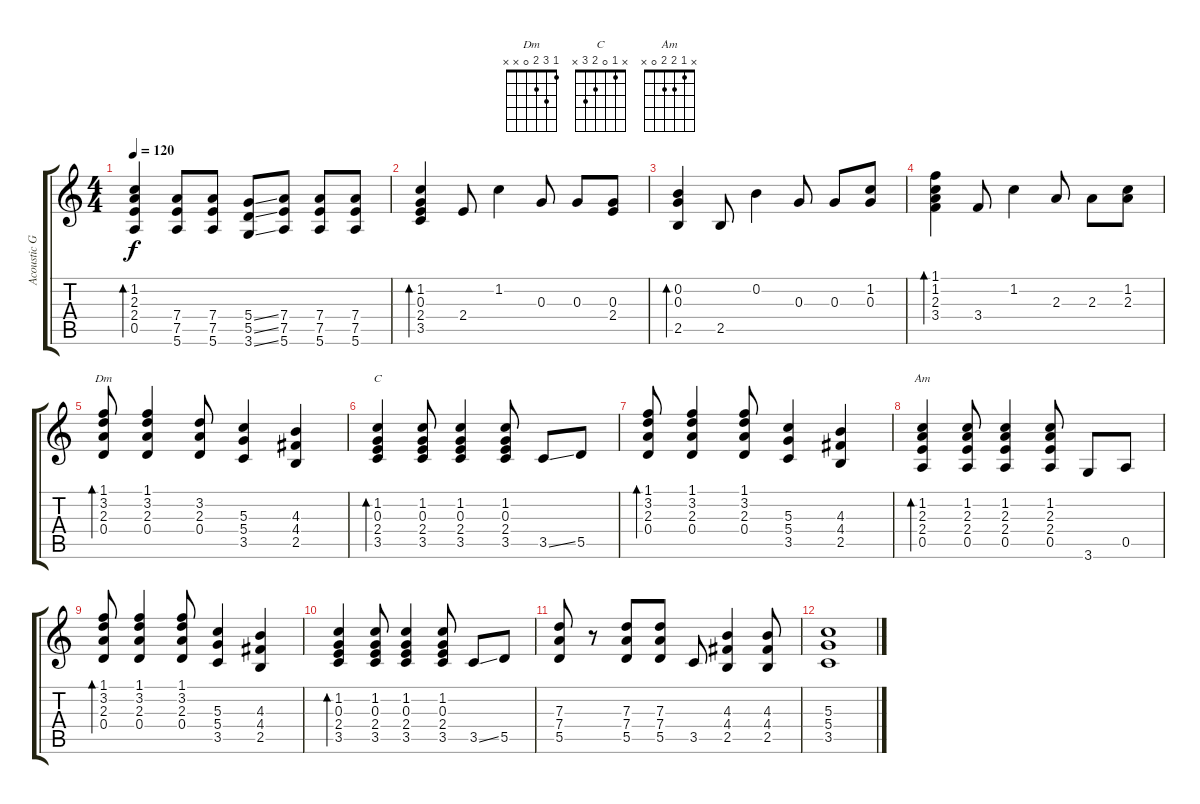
\track ("Acoustic Guitar 1" "Acoustic G") {instrument acousticguitarsteel}
\staff {score tabs}
\tuning (E4 B3 G3 D3 A2 E2) {hide}
\chord ("Dm" 1 3 2 0 x x)
\chord ("C" x 1 0 2 3 x)
\chord ("Am" x 1 2 2 0 x)
\ts (4 4)
\tempo 120
\clef g2
\ks c
(1.2 2.3 2.4 0.5).4{bd 120 dy f} (7.4 7.5 5.6).8 (7.4 7.5 5.6).8 (5.4{ss} 5.5{ss} 3.6{ss}).8 (7.4 7.5 5.6).8 (7.4 7.5 5.6).8 (7.4 7.5 5.6).8 |
(1.2 0.3 2.4 3.5).4{bd 120} 2.4.8 1.2.4 0.3.8 0.3.8 (0.3 2.4).8 |
(0.2 0.3 2.5).4{bd 120} 2.5.8 0.2.4 0.3.8 0.3.8 (1.2 0.3).8 |
(1.1 1.2 2.3 3.4).4{bd 120} 3.4.8 1.2.4 2.3.8 2.3.8 (1.2 2.3).8 |
(1.1 3.2 2.3 0.4).8{bd 60 ch "Dm"} (1.1 3.2 2.3 0.4).4 (3.2 2.3 0.4).8 (5.3 5.4 3.5).4 (4.3 4.4 2.5).4 |
(1.2 0.3 2.4 3.5).4{bd 60 ch "C"} (1.2 0.3 2.4 3.5).8 (1.2 0.3 2.4 3.5).4 (1.2 0.3 2.4 3.5).8 3.5{ss}.8 5.5.8 |
(1.1 3.2 2.3 0.4).8{bd 120} (1.1 3.2 2.3 0.4).4 (1.1 3.2 2.3 0.4).8 (5.3 5.4 3.5).4 (4.3 4.4 2.5).4 |
(1.2 2.3 2.4 0.5).4{bd 120 ch "Am"} (1.2 2.3 2.4 0.5).8 (1.2 2.3 2.4 0.5).4 (1.2 2.3 2.4 0.5).8 3.6.8 0.5.8 |
(1.1 3.2 2.3 0.4).8{bd 120} (1.1 3.2 2.3 0.4).4 (1.1 3.2 2.3 0.4).8 (5.3 5.4 3.5).4 (4.3 4.4 2.5).4 |
(1.2 0.3 2.4 3.5).4{bd 120} (1.2 0.3 2.4 3.5).8 (1.2 0.3 2.4 3.5).4 (1.2 0.3 2.4 3.5).8 3.5{ss}.8 5.5.8 |
(7.3 7.4 5.5).8 r.8 (7.3 7.4 5.5).8 (7.3 7.4 5.5).8 3.5.8 (4.3 4.4 2.5).4 (4.3 4.4 2.5).8 |
(5.3 5.4 3.5).1
